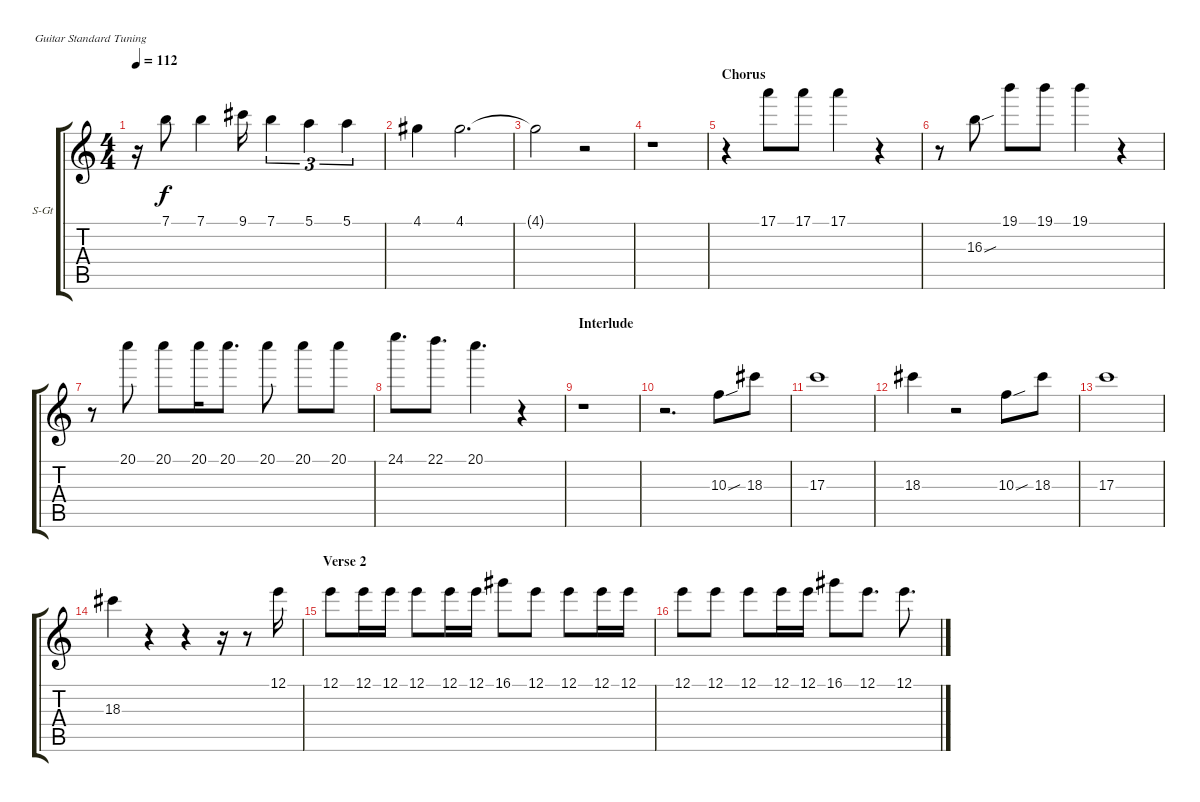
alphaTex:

\bracketExtendMode groupsimilarinstruments
\firstSystemTrackNameOrientation horizontal
\otherSystemsTrackNameOrientation horizontal
\track ("Lead Vocals" "S-Gt") {instrument altosax}
\staff {score tabs}
\tuning (E4 B3 G3 D3 A2 E2)
\displaytranspose 12
\ts (4 4)
\tempo 112
\clef g2
\ks c
r.16{dy f} 7.1.8 7.1.4 9.1.16 7.1.4{tu (3 2)} 5.1.4{tu (3 2)} 5.1.4{tu (3 2)} |
4.1.4 4.1.2{d} |
4.1{t}.2 r.2 |
r.1 |
\section ("" "Chorus")
r.4 17.1.8 17.1.8 17.1.4 r.4 |
r.8 16.3{sou}.8 19.1.8 19.1.8 19.1.4 r.4 |
r.8 20.1.8 20.1.8 20.1.16 20.1.8{d} 20.1.8 20.1.8 20.1.8 |
24.1.8{d} 22.1.8{d} 20.1.4{d} r.4 |
\section ("" "Interlude")
r.1 |
r.2{d} 10.3{sou}.8 18.3.8 |
17.3.1 |
18.3.4 r.2 10.3{sou}.8 18.3.8 |
17.3.1 |
18.3.4 r.4 r.4 r.16 r.8 12.1.16 |
\section ("" "Verse 2")
12.1.8 12.1.16 12.1.16 12.1.8 12.1.16 12.1.16 16.1.8 12.1.8 12.1.8 12.1.16 12.1.16 |
12.1.8 12.1.8 12.1.8 12.1.16 12.1.16 16.1.8 12.1.8{d} 12.1.8{d}
